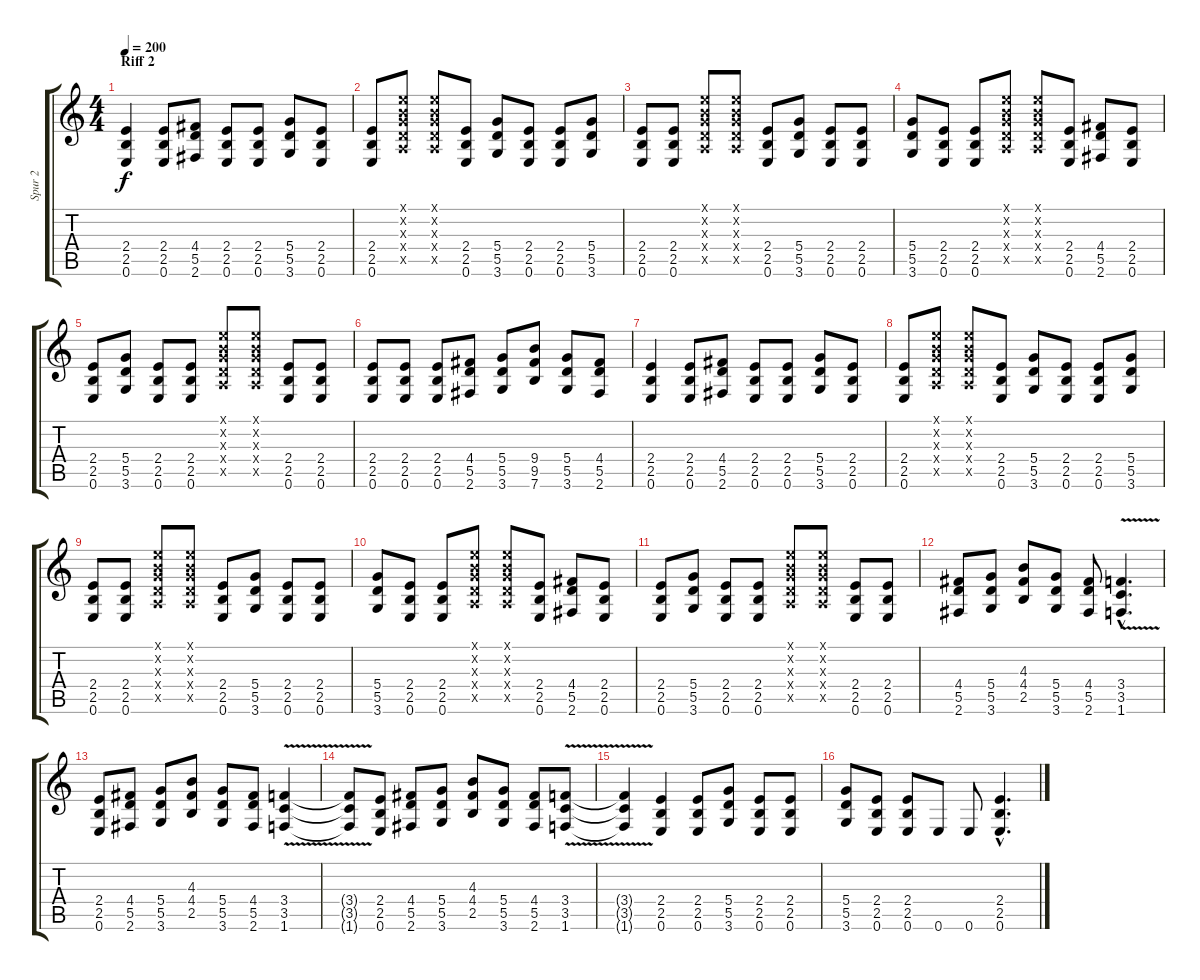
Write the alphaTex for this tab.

\track ("Spur 2" "Spur 2") {instrument distortionguitar}
\staff {score tabs}
\tuning (E4 B3 G3 D3 A2 E2) {hide}
\ts (4 4)
\section ("" "Riff 2")
\tempo 200
\clef g2
\ks c
(2.4 2.5 0.6).4{dy f} (2.4 2.5 0.6).8 (4.4 5.5 2.6).8 (2.4 2.5 0.6).8 (2.4 2.5 0.6).8 (5.4 5.5 3.6).8 (2.4 2.5 0.6).8 |
(2.4 2.5 0.6).8 (0.1{x} 0.2{x} 0.3{x} 0.4{x} 0.5{x}).8 (0.1{x} 0.2{x} 0.3{x} 0.4{x} 0.5{x}).8 (2.4 2.5 0.6).8 (5.4 5.5 3.6).8 (2.4 2.5 0.6).8 (2.4 2.5 0.6).8 (5.4 5.5 3.6).8 |
(2.4 2.5 0.6).8 (2.4 2.5 0.6).8 (0.1{x} 0.2{x} 0.3{x} 0.4{x} 0.5{x}).8 (0.1{x} 0.2{x} 0.3{x} 0.4{x} 0.5{x}).8 (2.4 2.5 0.6).8 (5.4 5.5 3.6).8 (2.4 2.5 0.6).8 (2.4 2.5 0.6).8 |
(5.4 5.5 3.6).8 (2.4 2.5 0.6).8 (2.4 2.5 0.6).8 (0.1{x} 0.2{x} 0.3{x} 0.4{x} 0.5{x}).8 (0.1{x} 0.2{x} 0.3{x} 0.4{x} 0.5{x}).8 (2.4 2.5 0.6).8 (4.4 5.5 2.6).8 (2.4 2.5 0.6).8 |
(2.4 2.5 0.6).8 (5.4 5.5 3.6).8 (2.4 2.5 0.6).8 (2.4 2.5 0.6).8 (0.1{x} 0.2{x} 0.3{x} 0.4{x} 0.5{x}).8 (0.1{x} 0.2{x} 0.3{x} 0.4{x} 0.5{x}).8 (2.4 2.5 0.6).8 (2.4 2.5 0.6).8 |
(2.4 2.5 0.6).8 (2.4 2.5 0.6).8 (2.4 2.5 0.6).8 (4.4 5.5 2.6).8 (5.4 5.5 3.6).8 (9.4 9.5 7.6).8 (5.4 5.5 3.6).8 (4.4 5.5 2.6).8 |
(2.4 2.5 0.6).4 (2.4 2.5 0.6).8 (4.4 5.5 2.6).8 (2.4 2.5 0.6).8 (2.4 2.5 0.6).8 (5.4 5.5 3.6).8 (2.4 2.5 0.6).8 |
(2.4 2.5 0.6).8 (0.1{x} 0.2{x} 0.3{x} 0.4{x} 0.5{x}).8 (0.1{x} 0.2{x} 0.3{x} 0.4{x} 0.5{x}).8 (2.4 2.5 0.6).8 (5.4 5.5 3.6).8 (2.4 2.5 0.6).8 (2.4 2.5 0.6).8 (5.4 5.5 3.6).8 |
(2.4 2.5 0.6).8 (2.4 2.5 0.6).8 (0.1{x} 0.2{x} 0.3{x} 0.4{x} 0.5{x}).8 (0.1{x} 0.2{x} 0.3{x} 0.4{x} 0.5{x}).8 (2.4 2.5 0.6).8 (5.4 5.5 3.6).8 (2.4 2.5 0.6).8 (2.4 2.5 0.6).8 |
(5.4 5.5 3.6).8 (2.4 2.5 0.6).8 (2.4 2.5 0.6).8 (0.1{x} 0.2{x} 0.3{x} 0.4{x} 0.5{x}).8 (0.1{x} 0.2{x} 0.3{x} 0.4{x} 0.5{x}).8 (2.4 2.5 0.6).8 (4.4 5.5 2.6).8 (2.4 2.5 0.6).8 |
(2.4 2.5 0.6).8 (5.4 5.5 3.6).8 (2.4 2.5 0.6).8 (2.4 2.5 0.6).8 (0.1{x} 0.2{x} 0.3{x} 0.4{x} 0.5{x}).8 (0.1{x} 0.2{x} 0.3{x} 0.4{x} 0.5{x}).8 (2.4 2.5 0.6).8 (2.4 2.5 0.6).8 |
(4.4 5.5 2.6).8 (5.4 5.5 3.6).8 (4.3 4.4 2.5).8 (5.4 5.5 3.6).8 (4.4 5.5 2.6).8 (3.4{hac} 3.5{hac} 1.6{v hac}).4{d} |
(2.4 2.5 0.6).8 (4.4 5.5 2.6).8 (5.4 5.5 3.6).8 (4.3 4.4 2.5).8 (5.4 5.5 3.6).8 (4.4 5.5 2.6).8 (3.4 3.5 1.6{v}).4 |
(3.4{t} 3.5{t} 1.6{t}).8 (2.4 2.5 0.6).8 (4.4 5.5 2.6).8 (5.4 5.5 3.6).8 (4.3 4.4 2.5).8 (5.4 5.5 3.6).8 (4.4 5.5 2.6).8 (3.4 3.5 1.6{v}).8 |
(3.4{t} 3.5{t} 1.6{t}).4 (2.4 2.5 0.6).4 (2.4 2.5 0.6).8 (5.4 5.5 3.6).8 (2.4 2.5 0.6).8 (2.4 2.5 0.6).8 |
(5.4 5.5 3.6).8 (2.4 2.5 0.6).8 (2.4 2.5 0.6).8 0.6.8 0.6.8 (2.4{hac} 2.5{hac} 0.6{hac}).4{d}
